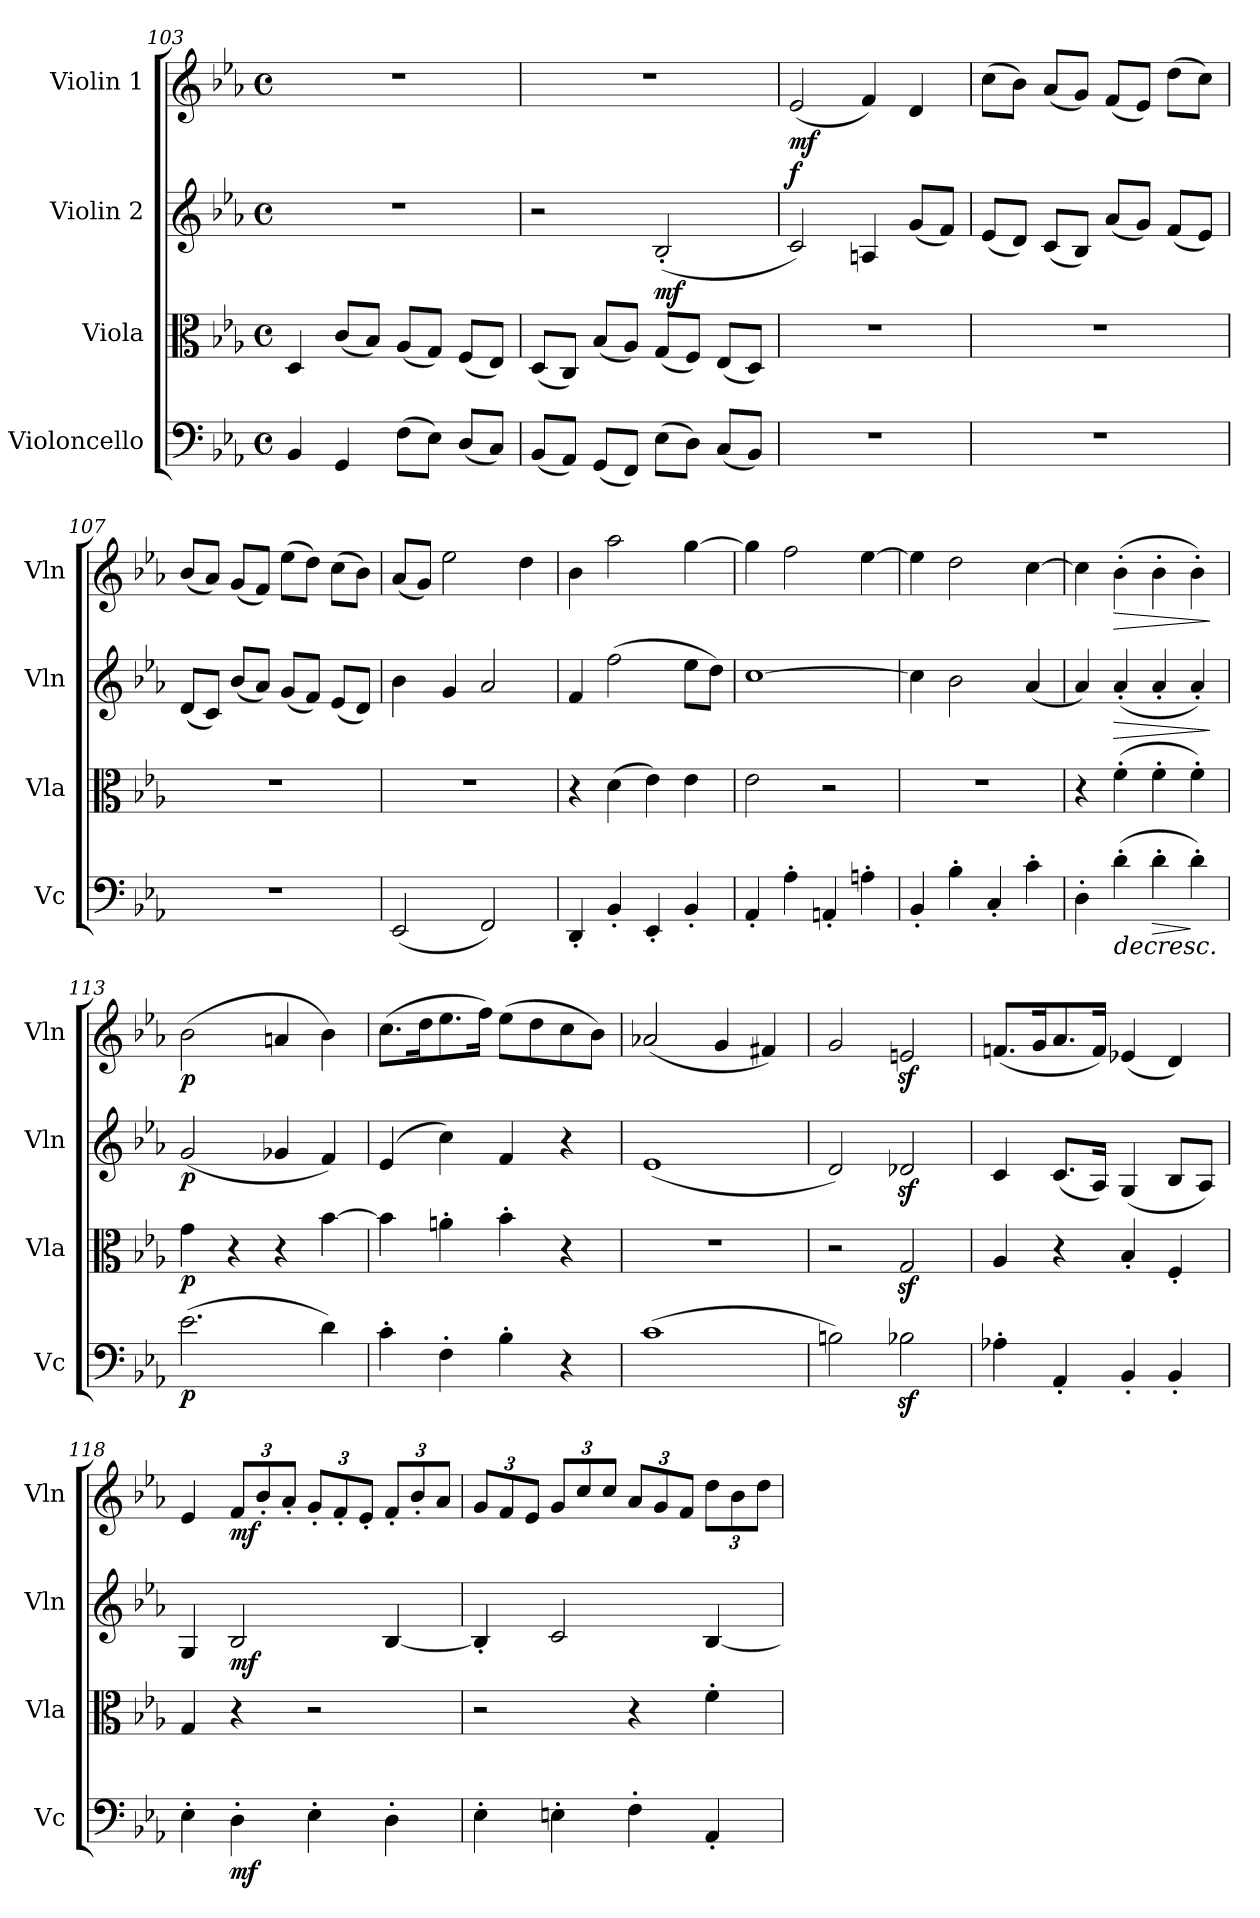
**kern	**dynam	**kern	**dynam	**kern	**dynam	**kern	**dynam
*part4	*part4	*part3	*part3	*part2	*part2	*part1	*part1
*staff4	*staff4	*staff3	*staff3	*staff2	*staff2	*staff1	*staff1
*I"Violoncello	*	*I"Viola	*	*I"Violin 2	*	*I"Violin 1	*
*I'Vc	*	*I'Vla	*	*I'Vln	*	*I'Vln	*
*clefF4	*	*clefC3	*	*clefG2	*	*clefG2	*
*k[b-e-a-]	*	*k[b-e-a-]	*	*k[b-e-a-]	*	*k[b-e-a-]	*
*M4/4	*	*M4/4	*	*M4/4	*	*M4/4	*
*met(c)	*	*met(c)	*	*met(c)	*	*met(c)	*
=103	=103	=103	=103	=103	=103	=103	=103
4BB-/	.	4D/	.	1r	.	1r	.
4GG/	.	(<8c/L	.	.	.	.	.
.	.	8B-/J)	.	.	.	.	.
(>8F\L	.	(<8A-/L	.	.	.	.	.
8E-\J)	.	8G/J)	.	.	.	.	.
(<8D/L	.	(<8F/L	.	.	.	.	.
8C/J)	.	8E-/J)	.	.	.	.	.
=104	=104	=104	=104	=104	=104	=104	=104
(<8BB-/L	.	(<8D/L	.	2r	.	1r	.
8AA-/J)	.	8C/J)	.	.	.	.	.
(<8GG/L	.	(<8B-/L	.	.	.	.	.
8FF/J)	.	8A-/J)	.	.	.	.	.
!	!	!	!	!	!LO:DY:b	!	!
(>8E-\L	.	(<8G/L	.	(<2B-'/	mf	.	.
8D\J)	.	8F/J)	.	.	.	.	.
(<8C/L	.	(<8E-/L	.	.	.	.	.
8BB-/J)	.	8D/J)	.	.	.	.	.
=105	=105	=105	=105	=105	=105	=105	=105
!	!	!	!	!	!LO:DY:a	!	!LO:DY:b
1r	.	1r	.	2c/)	f	(<2e-/	mf
.	.	.	.	4An/	.	4f/)	.
.	.	.	.	(<8g/L	.	4d/	.
.	.	.	.	8f/J)	.	.	.
=106	=106	=106	=106	=106	=106	=106	=106
1r	.	1r	.	(<8e-/L	.	(>8cc\L	.
.	.	.	.	8d/J)	.	8b-\J)	.
.	.	.	.	(<8c/L	.	(<8a-/L	.
.	.	.	.	8B-/J)	.	8g/J)	.
.	.	.	.	(<8a-/L	.	(<8f/L	.
.	.	.	.	8g/J)	.	8e-/J)	.
.	.	.	.	(<8f/L	.	(>8dd\L	.
.	.	.	.	8e-/J)	.	8cc\J)	.
!!LO:LB:g=z
=107	=107	=107	=107	=107	=107	=107	=107
1r	.	1r	.	(<8d/L	.	(<8b-/L	.
.	.	.	.	8c/J)	.	8a-/J)	.
.	.	.	.	(<8b-/L	.	(<8g/L	.
.	.	.	.	8a-/J)	.	8f/J)	.
.	.	.	.	(<8g/L	.	(>8ee-\L	.
.	.	.	.	8f/J)	.	8dd\J)	.
.	.	.	.	(<8e-/L	.	(>8cc\L	.
.	.	.	.	8d/J)	.	8b-\J)	.
=108	=108	=108	=108	=108	=108	=108	=108
(<2EE-/	.	1r	.	4b-\	.	(<8a-/L	.
.	.	.	.	.	.	8g/J)	.
.	.	.	.	4g/	.	2ee-\	.
2FF/)	.	.	.	2a-/	.	.	.
.	.	.	.	.	.	4dd\	.
=109	=109	=109	=109	=109	=109	=109	=109
4DD'/	.	4r	.	4f/	.	4b-\	.
4BB-'/	.	(>4d\	.	(>2ff\	.	2aa-\	.
4EE-'/	.	4e-\)	.	.	.	.	.
4BB-'/	.	4e-\	.	8ee-\L	.	[4gg\	.
.	.	.	.	8dd\J)	.	.	.
=110	=110	=110	=110	=110	=110	=110	=110
4AA-'/	.	2e-\	.	[1cc	.	4gg\]	.
4A-'\	.	.	.	.	.	2ff\	.
4AAn'/	.	2r	.	.	.	.	.
4An'\	.	.	.	.	.	[4ee-\	.
=111	=111	=111	=111	=111	=111	=111	=111
4BB-'/	.	1r	.	4cc\]	.	4ee-\]	.
4B-'\	.	.	.	2b-\	.	2dd\	.
4C'/	.	.	.	.	.	.	.
4c'\	.	.	.	(<4a-/	.	[4cc\	.
=112	=112	=112	=112	=112	=112	=112	=112
4D'\	.	4r	.	4a-/)	.	4cc\]	.
!	!LO:HP:b	!	!	!	!LO:HP:b	!	!LO:HP:b
(>4d'\	>	(>4f'\	.	(<4a-'/	>	(>4b-'\	>
!	!LO:HP:b	!	!	!	!	!	!
4d'\	>	4f'\	.	4a-'/	.	4b-'\	.
4d'\)	] ]	4f'\)	.	4a-'/)	.	4b-'\)	.
.	.	.	.	.	]	.	]
=113	=113	=113	=113	=113	=113	=113	=113
!	!LO:DY:b	!	!LO:DY:b	!	!LO:DY:b	!	!LO:DY:b
(>2.e-\	p	4g\	p	(<2g/	p	(>2b-\	p
.	.	4r	.	.	.	.	.
.	.	4r	.	4g-X/	.	4an/	.
4d\)	.	[4b-\	.	4f/)	.	4b-\)	.
!!LO:LB:g=z
=114	=114	=114	=114	=114	=114	=114	=114
4c'\	.	4b-\]	.	(>4e-/	.	(>8.cc\L	.
.	.	.	.	.	.	16dd\K	.
4F'\	.	4an'\	.	4cc\)	.	8.ee-\	.
.	.	.	.	.	.	16ff\Jk)	.
4B-'\	.	4b-'\	.	4f/	.	(>8ee-\L	.
.	.	.	.	.	.	8dd\	.
4r	.	4r	.	4r	.	8cc\	.
.	.	.	.	.	.	8b-\J)	.
=115	=115	=115	=115	=115	=115	=115	=115
(>1c	.	1r	.	(<1e-	.	(<2a-X/	.
.	.	.	.	.	.	4g/	.
.	.	.	.	.	.	4f#X/)	.
=116	=116	=116	=116	=116	=116	=116	=116
2Bn\)	.	2r	.	2d/)	.	2g/	.
2B-Xz<\	.	2Gz</	.	2d-Xz</	.	2enz</	.
=117	=117	=117	=117	=117	=117	=117	=117
4A-X'\	.	4A-/	.	4c/	.	(<8.fn/L	.
.	.	.	.	.	.	16g/K	.
4AA-'/	.	4r	.	(<8.c/L	.	8.a-/	.
.	.	.	.	16A-/Jk)	.	16f/Jk)	.
4BB-'/	.	4B-'/	.	(<4G/	.	(<4e-X/	.
4BB-'/	.	4F'/	.	8B-/L	.	4d/)	.
.	.	.	.	8A-/J)	.	.	.
=118	=118	=118	=118	=118	=118	=118	=118
4E-'\	.	4G/	.	4G/	.	4e-/	.
*	*	*	*	*	*	*Xbrackettup	*
!	!LO:DY:b	!	!	!	!LO:DY:b	!	!LO:DY:b
4D'\	mf	4r	.	2B-/	mf	12f/L	mf
.	.	.	.	.	.	12b-'/	.
.	.	.	.	.	.	12a-'/J	.
4E-'\	.	2r	.	.	.	12g'/L	.
.	.	.	.	.	.	12f'/	.
.	.	.	.	.	.	12e-'/J	.
4D'\	.	.	.	[4B-/	.	12f'/L	.
.	.	.	.	.	.	12b-'/	.
.	.	.	.	.	.	12a-/J	.
=119	=119	=119	=119	=119	=119	=119	=119
4E-'\	.	2r	.	4B-'/]	.	12g/L	.
.	.	.	.	.	.	12f/	.
.	.	.	.	.	.	12e-/J	.
4En'\	.	.	.	2c/	.	12g/L	.
.	.	.	.	.	.	12cc/	.
.	.	.	.	.	.	12cc/J	.
4F'\	.	4r	.	.	.	12a-/L	.
.	.	.	.	.	.	12g/	.
.	.	.	.	.	.	12f/J	.
4AA-'/	.	4f'\	.	[4B-/	.	12dd\L	.
.	.	.	.	.	.	12b-\	.
.	.	.	.	.	.	12dd\J	.
=	=	=	=	=	=	=	=
*-	*-	*-	*-	*-	*-	*-	*-
